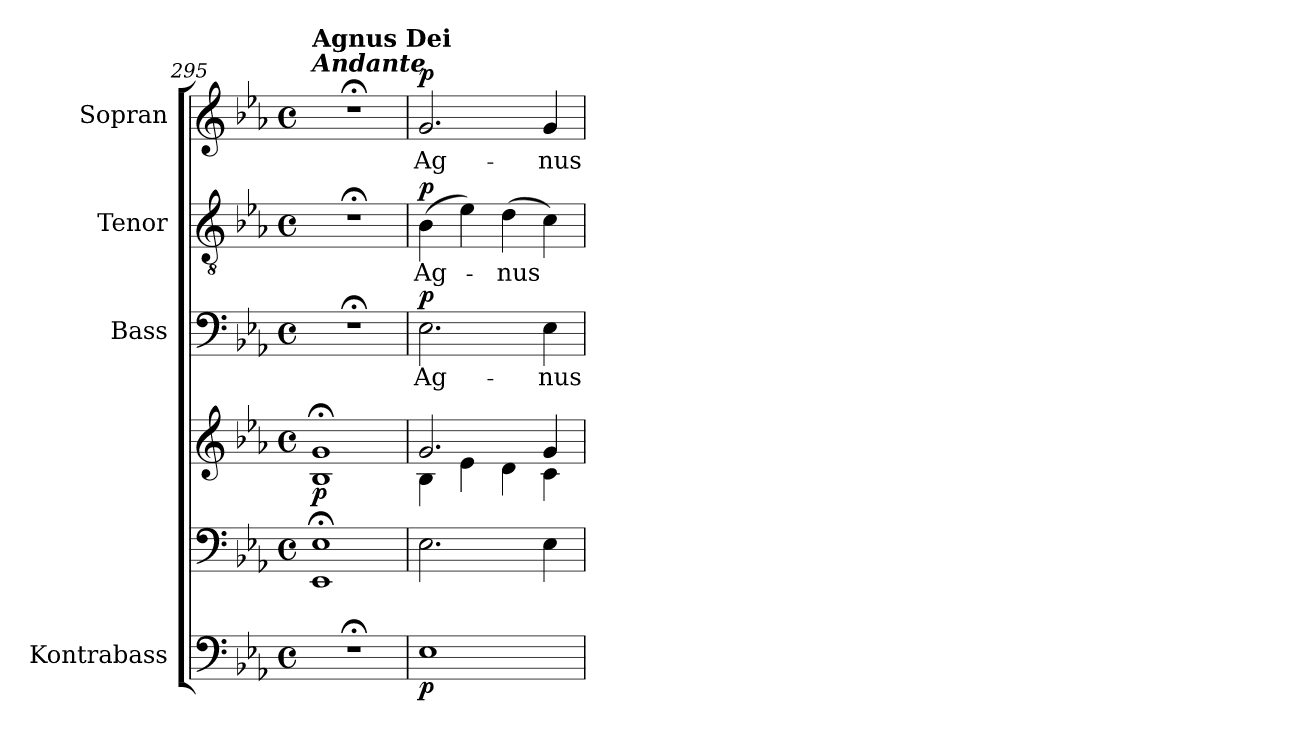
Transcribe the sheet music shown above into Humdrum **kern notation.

**kern	**dynam	**kern	**kern	**dynam	**kern	**text	**dynam	**kern	**text	**dynam	**kern	**text	**dynam
*part5	*part5	*part4	*part4	*part4	*part3	*part3	*part3	*part2	*part2	*part2	*part1	*part1	*part1
*staff6	*staff6	*staff5	*staff4	*staff4/5	*staff3	*staff3	*staff3	*staff2	*staff2	*staff2	*staff1	*staff1	*staff1
*I"Kontrabass	*	*	*	*	*I"Bass	*	*	*I"Tenor	*	*	*I"Sopran	*	*
*I'Kb.	*	*	*	*	*I'B.	*	*	*I'T.	*	*	*I'S.	*	*
!!LO:LB:g=z
*clefF4	*	*clefF4	*clefG2	*	*clefF4	*	*	*clefGv2	*	*	*clefG2	*	*
*ITrd7c12	*	*	*	*	*	*	*	*	*	*	*	*	*
*k[b-e-a-]	*	*k[b-e-a-]	*k[b-e-a-]	*	*k[b-e-a-]	*	*	*k[b-e-a-]	*	*	*k[b-e-a-]	*	*
*E-:	*	*E-:	*E-:	*	*E-:	*	*	*E-:	*	*	*E-:	*	*
*M4/4	*	*M4/4	*M4/4	*	*M4/4	*	*	*M4/4	*	*	*M4/4	*	*
*met(c)	*	*met(c)	*met(c)	*	*met(c)	*	*	*met(c)	*	*	*met(c)	*	*
=295	=295	=295	=295	=295	=295	=295	=295	=295	=295	=295	=295	=295	=295
!	!	!	!	!	!	!	!	!	!	!	!LO:TX:a:Bi:t=Andante	!	!
!	!	!	!	!	!	!	!	!	!	!	!LO:TX:a:B:t=Agnus Dei	!	!
!	!	!	!	!LO:DY:b	!	!	!	!	!	!	!	!	!
1r;<	.	1EE-;< 1E-;<	1B-;< 1g;<	p	1r;<	.	.	1r;<	.	.	1r;<	.	.
=296	=296	=296	=296	=296	=296	=296	=296	=296	=296	=296	=296	=296	=296
*	*	*	*^	*	*	*	*	*	*	*	*	*	*
!	!LO:DY:b	!	!	!	!	!	!LO:LY:b	!LO:DY:a	!	!LO:LY:b	!LO:DY:a	!	!LO:LY:b	!LO:DY:a
1EE-	p	2.E-\	2.g/	4B-\	.	2.E-\	Ag-	p	(>4B-\	Ag-	p	2.g/	Ag-	p
.	.	.	.	4e-\	.	.	.	.	4e-\)	.	.	.	.	.
!	!	!	!	!	!	!	!	!	!	!LO:LY:b	!	!	!	!
.	.	.	.	4d\	.	.	.	.	(>4d\	-nus	.	.	.	.
!	!	!	!	!	!	!	!LO:LY:b	!	!	!	!	!	!LO:LY:b	!
.	.	4E-\	4g/	4c\	.	4E-\	-nus	.	4c\)	.	.	4g/	-nus	.
*	*	*	*v	*v	*	*	*	*	*	*	*	*	*	*
=	=	=	=	=	=	=	=	=	=	=	=	=	=
*-	*-	*-	*-	*-	*-	*-	*-	*-	*-	*-	*-	*-	*-
